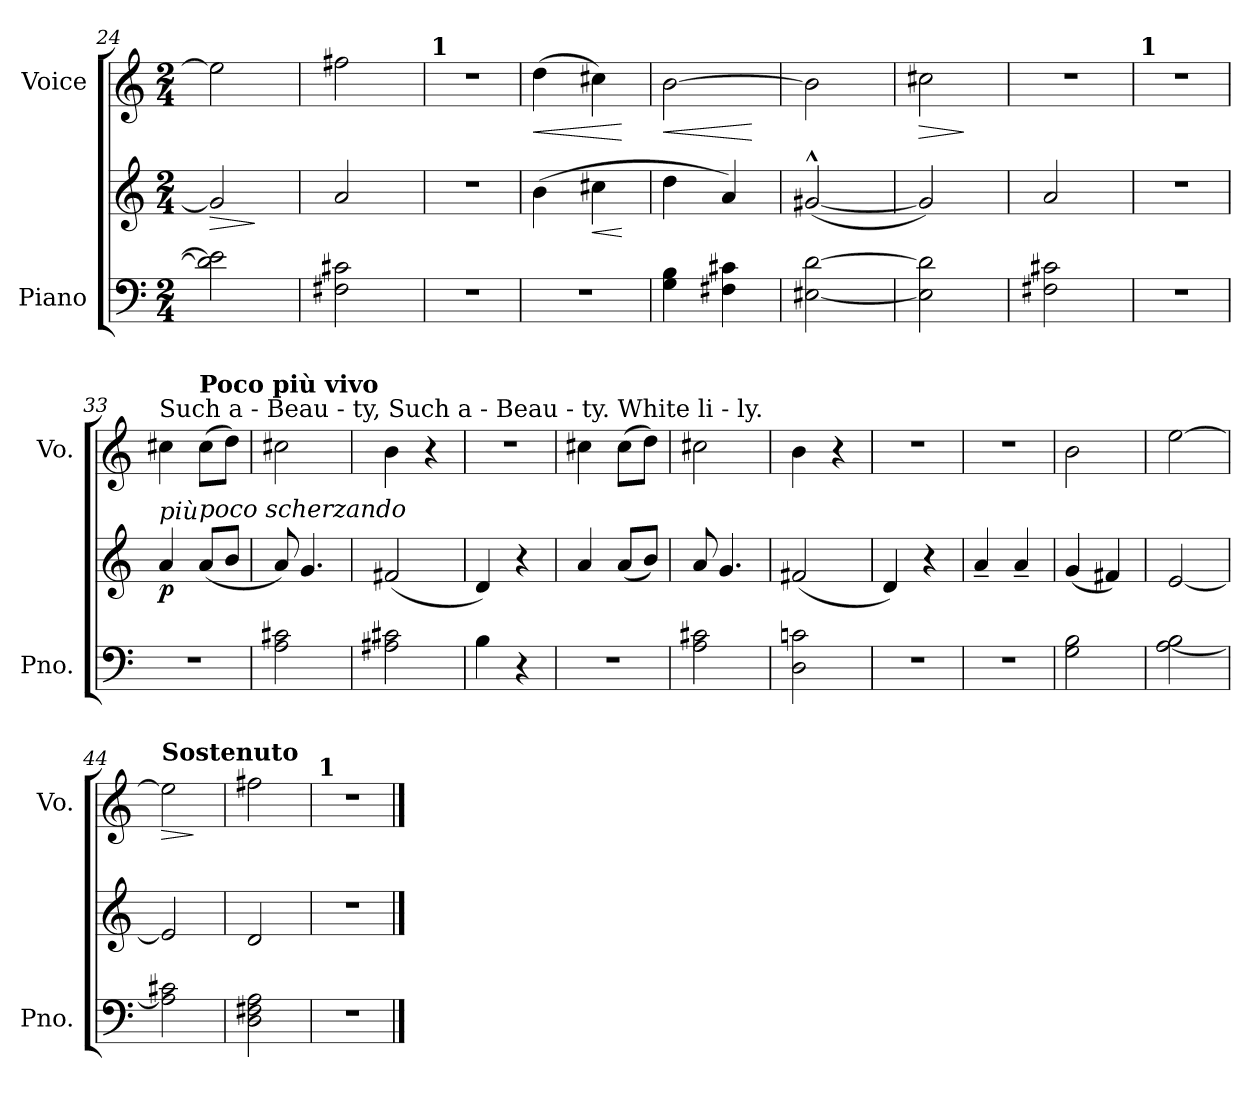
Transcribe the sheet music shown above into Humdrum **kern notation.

**kern	**kern	**dynam	**kern	**dynam
*part2	*part2	*part2	*part1	*part1
*staff3	*staff2	*staff2/3	*staff1	*staff1
*I"Piano	*	*	*I"Voice	*
*I'Pno.	*	*	*I'Vo.	*
*clefF4	*clefG2	*	*clefG2	*
*k[]	*k[]	*	*k[]	*
*M2/4	*M2/4	*	*M2/4	*
=24	=24	=24	=24	=24
!	!	!LO:HP:b	!	!
2d#\] 2e\]	2g#/]	>	2ee#\]	.
.	.	]	.	.
=25	=25	=25	=25	=25
2F#X\ 2c#X\	2a/	.	2ff#X\	.
=26	=26	=26	=26	=26
!	!	!	!LO:TX:a:B:t=1	!
2r	2r	.	2r	.
=27	=27	=27	=27	=27
!	!	!	!	!LO:HP:b
2r	(4b\	.	(4dd\	<
!	!	!LO:HP:b	!	!
.	4cc#X\	<	4cc#X\)	.
.	.	[	.	[
=28	=28	=28	=28	=28
!	!	!	!	!LO:HP:b
4G\ 4B\	4dd\	.	[2b\	<
4F#X\ 4c#X\	4a/)	.	.	.
.	.	.	.	[
=29	=29	=29	=29	=29
[2E#X\ [2d\	([2g#X^^/	.	2b\]	.
=30	=30	=30	=30	=30
!	!	!	!	!LO:HP:b
2E#\] 2d\]	2g#/])	.	2cc#X\	>
.	.	.	.	]
=31	=31	=31	=31	=31
2F#X\ 2c#X\	2a/	.	2r	.
=32	=32	=32	=32	=32
!	!	!	!LO:TX:a:B:t=1	!
2r	2r	.	2r	.
!!LO:LB:g=z
=33	=33	=33	=33	=33
!	!	!	!LO:TX:a:t=Such a -      Beau       -         ty,                         Such a -       Beau      -       ty.                                        White             li            -            ly.	!
!	!LO:TX:a:i:t=più	!	!	!
!	!	!LO:DY:b	!	!
2r	4a/	p	4cc#X\	.
!	!	!	!LO:TX:a:B:t=Poco più vivo	!
!	!LO:TX:a:i:t=poco scherzando	!	!	!
.	(8a/L	.	(8cc#\L	.
.	8b/J	.	8dd\J)	.
=34	=34	=34	=34	=34
2A\ 2c#X\	8a/)	.	2cc#X\	.
.	4.g/	.	.	.
=35	=35	=35	=35	=35
2A#X\ 2c#X\	(2f#X/	.	4b\	.
.	.	.	4r	.
=36	=36	=36	=36	=36
4B\	4d/)	.	2r	.
4r	4r	.	.	.
=37	=37	=37	=37	=37
2r	4a/	.	4cc#X\	.
.	(8a/L	.	(8cc#\L	.
.	8b/J)	.	8dd\J)	.
=38	=38	=38	=38	=38
2A\ 2c#X\	8a/	.	2cc#X\	.
.	4.g/	.	.	.
=39	=39	=39	=39	=39
2D\ 2cn\	(2f#X/	.	4b\	.
.	.	.	4r	.
=40	=40	=40	=40	=40
2r	4d/)	.	2r	.
.	4r	.	.	.
=41	=41	=41	=41	=41
2r	4a~/	.	2r	.
.	4a~/	.	.	.
=42	=42	=42	=42	=42
2G\ 2B\	(4g/	.	2b\	.
.	4f#X/)	.	.	.
=43	=43	=43	=43	=43
[2A\ 2B\	([2e/	.	[2ee\	.
=44	=44	=44	=44	=44
!	!	!	!LO:TX:a:B:t=Sostenuto	!
!	!	!	!	!LO:HP:b
2A\] 2c#X\)	2e/]	.	2ee\]	>
.	.	.	.	]
=45	=45	=45	=45	=45
2D\ 2F#X\ 2A\	2d/	.	2ff#X\	.
=46	=46	=46	=46	=46
!	!	!	!LO:TX:a:B:t=1	!
2r	2r	.	2r	.
==	==	==	==	==
*-	*-	*-	*-	*-
